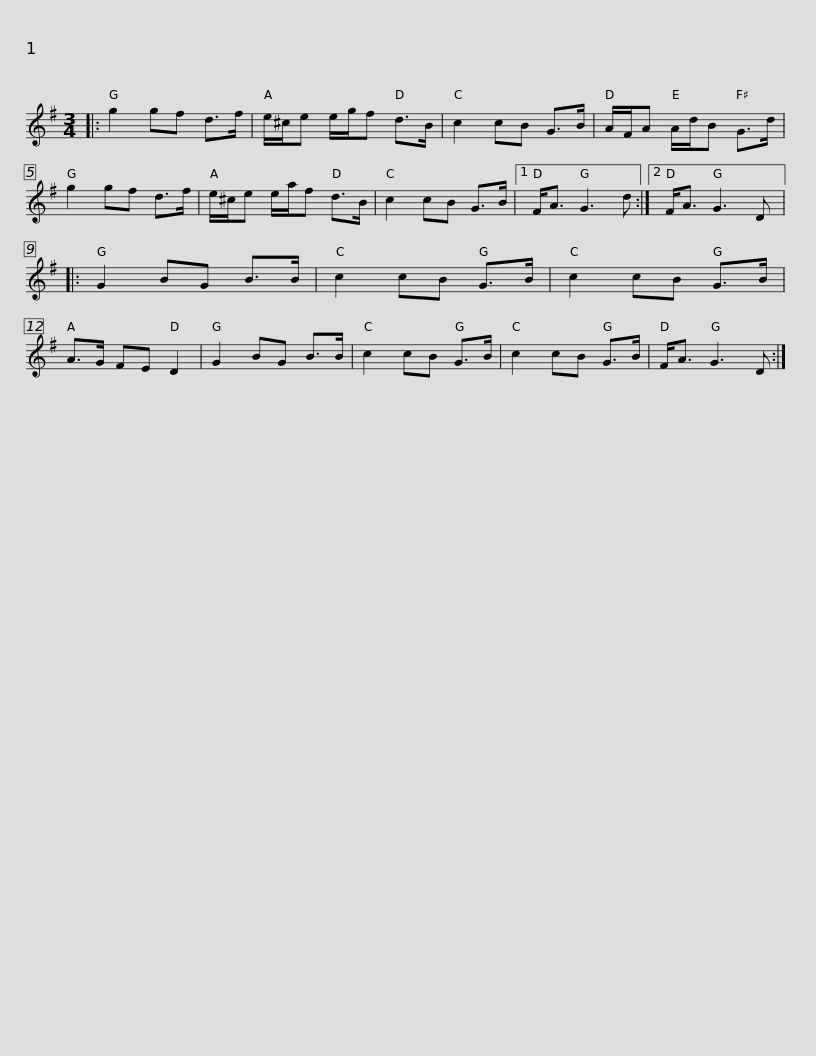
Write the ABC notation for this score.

X:1
L:1/8
M:3/4
I:linebreak $
K:G
V:1 treble
V:1
|: g2 gf d>f | e/^c/e e/g/f d>B | c2 cB G>B | A/F/A A/d/B G>d | g2 gf d>f | %5
 e/^c/e e/a/f d>B |$ c2 cB G>B |1 F<A G3 d :|2 F<A G3 D |: G2 BG B>B | %10
 c2 cB G>B | c2 cB G>B | A>G FE D2 | G2 BG B>B |$ c2 cB G>B | %15
 c2 cB G>B | F<A G3 D :| %17
